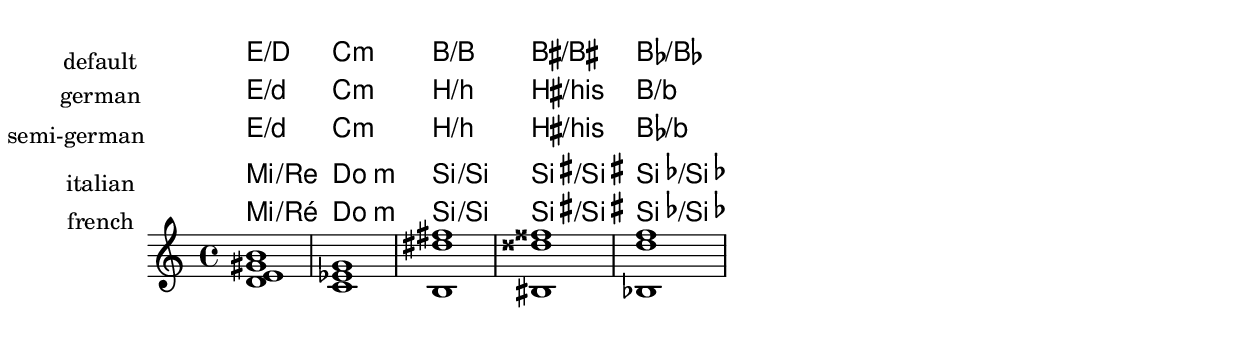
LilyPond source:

\version "2.10.0"
\header  {
    texidoc = "@cindex Chord Names German
The english naming of chords (default) can be changed to german 
(@code{\germanChords} replaces B and Bes to H and B), semi-german 
(@code{\semiGermanChords} replaces B and Bes to H and Bb), italian
(@code{\italianChords} uses Do Re Mi Fa Sol La Si), or french
(@code{\frenchChords} replaces Re to Ré).

" }

scm = \chordmode {
    e1/d c:m
    % c/c cis/cis
    % yeah, we get the idea. -hwn
    
    % cisis/cisis ces/ces ceses/ceses
    b/b bis/bis bes/bes
    % beses/beses
} 


\layout {
    ragged-right = ##t 
    \context {\ChordNames \consists Instrument_name_engraver }
}

<<
    \new ChordNames {
	\set instrumentName = #"default"
	\scm
    }
    \new ChordNames {
	\set instrumentName = #"german"
	\germanChords \scm }
    \new ChordNames {
	\set instrumentName = #"semi-german"
	\semiGermanChords \scm }
    \new ChordNames {
	\set instrumentName = #"italian"
	\italianChords \scm }
    \new ChordNames {
	\set instrumentName = #"french"
	\frenchChords \scm }

    \context Voice { \scm }
>>
